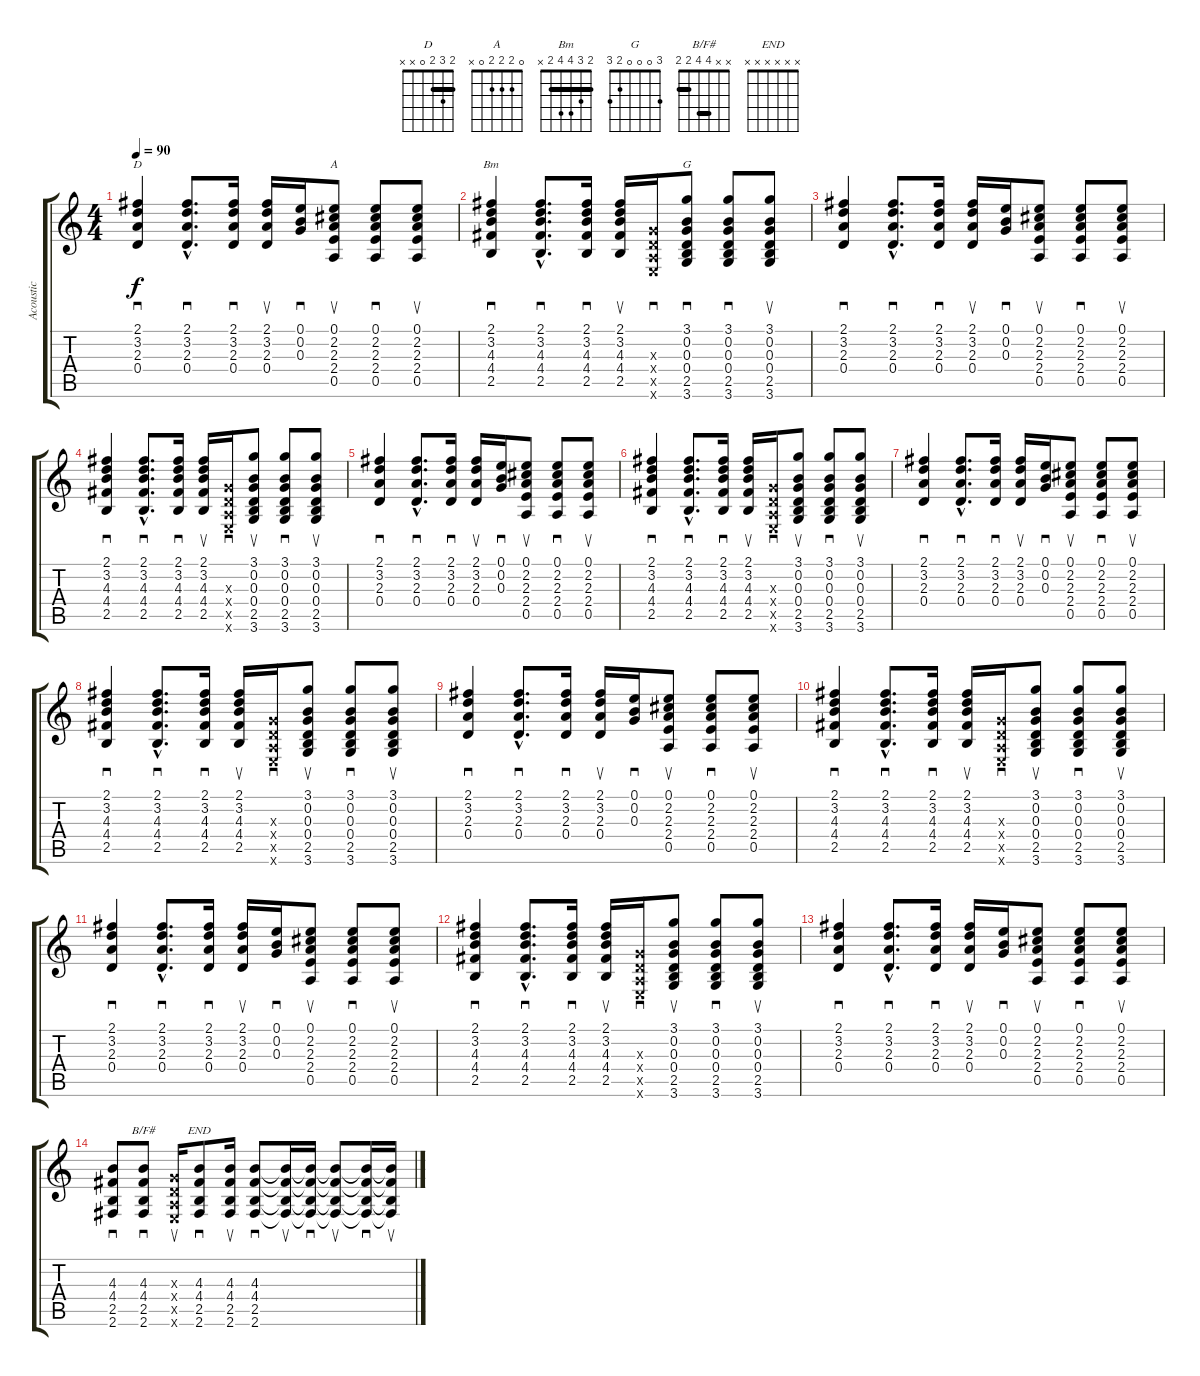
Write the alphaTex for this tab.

\track ("Acoustic" "Acoustic") {instrument acousticguitarsteel}
\staff {score tabs}
\tuning (E4 B3 G3 D3 A2 E2) {hide}
\chord ("D" 2 3 2 0 x x) {barre 2}
\chord ("A" 0 2 2 2 0 x)
\chord ("Bm" 2 3 4 4 2 x) {barre 2}
\chord ("G" 3 0 0 0 2 3)
\chord ("B/F#" x x 4 4 2 2) {barre (2 4)}
\chord ("END" x x x x x x)
\ts (4 4)
\tempo 90
\clef g2
\ks c
(2.1 3.2 2.3 0.4).4{sd ch "D" dy f} (2.1{hac} 3.2{hac} 2.3{hac} 0.4{hac}).8{d sd} (2.1 3.2 2.3 0.4).16{sd} (2.1 3.2 2.3 0.4).16{su} (0.1 0.2 0.3).16{sd} (0.1 2.2 2.3 2.4 0.5).8{su ch "A"} (0.1 2.2 2.3 2.4 0.5).8{sd} (0.1 2.2 2.3 2.4 0.5).8{su} |
(2.1 3.2 4.3 4.4 2.5).4{sd ch "Bm"} (2.1{hac} 3.2{hac} 4.3{hac} 4.4{hac} 2.5{hac}).8{d sd} (2.1 3.2 4.3 4.4 2.5).16{sd} (2.1 3.2 4.3 4.4 2.5).16{su} (0.3{x} 0.4{x} 0.5{x} 0.6{x}).16{sd} (3.1 0.2 0.3 0.4 2.5 3.6).8{sd ch "G"} (3.1 0.2 0.3 0.4 2.5 3.6).8{sd} (3.1 0.2 0.3 0.4 2.5 3.6).8{su} |
(2.1 3.2 2.3 0.4).4{sd} (2.1{hac} 3.2{hac} 2.3{hac} 0.4{hac}).8{d sd} (2.1 3.2 2.3 0.4).16{sd} (2.1 3.2 2.3 0.4).16{su} (0.1 0.2 0.3).16{sd} (0.1 2.2 2.3 2.4 0.5).8{su} (0.1 2.2 2.3 2.4 0.5).8{sd} (0.1 2.2 2.3 2.4 0.5).8{su} |
(2.1 3.2 4.3 4.4 2.5).4{sd} (2.1{hac} 3.2{hac} 4.3{hac} 4.4{hac} 2.5{hac}).8{d sd} (2.1 3.2 4.3 4.4 2.5).16{sd} (2.1 3.2 4.3 4.4 2.5).16{su} (0.3{x} 0.4{x} 0.5{x} 0.6{x}).16{sd} (3.1 0.2 0.3 0.4 2.5 3.6).8{su} (3.1 0.2 0.3 0.4 2.5 3.6).8{sd} (3.1 0.2 0.3 0.4 2.5 3.6).8{su} |
(2.1 3.2 2.3 0.4).4{sd} (2.1{hac} 3.2{hac} 2.3{hac} 0.4{hac}).8{d sd} (2.1 3.2 2.3 0.4).16{sd} (2.1 3.2 2.3 0.4).16{su} (0.1 0.2 0.3).16{sd} (0.1 2.2 2.3 2.4 0.5).8{su} (0.1 2.2 2.3 2.4 0.5).8{sd} (0.1 2.2 2.3 2.4 0.5).8{su} |
(2.1 3.2 4.3 4.4 2.5).4{sd} (2.1{hac} 3.2{hac} 4.3{hac} 4.4{hac} 2.5{hac}).8{d sd} (2.1 3.2 4.3 4.4 2.5).16{sd} (2.1 3.2 4.3 4.4 2.5).16{su} (0.3{x} 0.4{x} 0.5{x} 0.6{x}).16{sd} (3.1 0.2 0.3 0.4 2.5 3.6).8{su} (3.1 0.2 0.3 0.4 2.5 3.6).8{sd} (3.1 0.2 0.3 0.4 2.5 3.6).8{su} |
(2.1 3.2 2.3 0.4).4{sd} (2.1{hac} 3.2{hac} 2.3{hac} 0.4{hac}).8{d sd} (2.1 3.2 2.3 0.4).16{sd} (2.1 3.2 2.3 0.4).16{su} (0.1 0.2 0.3).16{sd} (0.1 2.2 2.3 2.4 0.5).8{su} (0.1 2.2 2.3 2.4 0.5).8{sd} (0.1 2.2 2.3 2.4 0.5).8{su} |
(2.1 3.2 4.3 4.4 2.5).4{sd} (2.1{hac} 3.2{hac} 4.3{hac} 4.4{hac} 2.5{hac}).8{d sd} (2.1 3.2 4.3 4.4 2.5).16{sd} (2.1 3.2 4.3 4.4 2.5).16{su} (0.3{x} 0.4{x} 0.5{x} 0.6{x}).16{sd} (3.1 0.2 0.3 0.4 2.5 3.6).8{su} (3.1 0.2 0.3 0.4 2.5 3.6).8{sd} (3.1 0.2 0.3 0.4 2.5 3.6).8{su} |
(2.1 3.2 2.3 0.4).4{sd} (2.1{hac} 3.2{hac} 2.3{hac} 0.4{hac}).8{d sd} (2.1 3.2 2.3 0.4).16{sd} (2.1 3.2 2.3 0.4).16{su} (0.1 0.2 0.3).16{sd} (0.1 2.2 2.3 2.4 0.5).8{su} (0.1 2.2 2.3 2.4 0.5).8{sd} (0.1 2.2 2.3 2.4 0.5).8{su} |
(2.1 3.2 4.3 4.4 2.5).4{sd} (2.1{hac} 3.2{hac} 4.3{hac} 4.4{hac} 2.5{hac}).8{d sd} (2.1 3.2 4.3 4.4 2.5).16{sd} (2.1 3.2 4.3 4.4 2.5).16{su} (0.3{x} 0.4{x} 0.5{x} 0.6{x}).16{sd} (3.1 0.2 0.3 0.4 2.5 3.6).8{su} (3.1 0.2 0.3 0.4 2.5 3.6).8{sd} (3.1 0.2 0.3 0.4 2.5 3.6).8{su} |
(2.1 3.2 2.3 0.4).4{sd} (2.1{hac} 3.2{hac} 2.3{hac} 0.4{hac}).8{d sd} (2.1 3.2 2.3 0.4).16{sd} (2.1 3.2 2.3 0.4).16{su} (0.1 0.2 0.3).16{sd} (0.1 2.2 2.3 2.4 0.5).8{su} (0.1 2.2 2.3 2.4 0.5).8{sd} (0.1 2.2 2.3 2.4 0.5).8{su} |
(2.1 3.2 4.3 4.4 2.5).4{sd} (2.1{hac} 3.2{hac} 4.3{hac} 4.4{hac} 2.5{hac}).8{d sd} (2.1 3.2 4.3 4.4 2.5).16{sd} (2.1 3.2 4.3 4.4 2.5).16{su} (0.3{x} 0.4{x} 0.5{x} 0.6{x}).16{sd} (3.1 0.2 0.3 0.4 2.5 3.6).8{su} (3.1 0.2 0.3 0.4 2.5 3.6).8{sd} (3.1 0.2 0.3 0.4 2.5 3.6).8{su} |
(2.1 3.2 2.3 0.4).4{sd} (2.1{hac} 3.2{hac} 2.3{hac} 0.4{hac}).8{d sd} (2.1 3.2 2.3 0.4).16{sd} (2.1 3.2 2.3 0.4).16{su} (0.1 0.2 0.3).16{sd} (0.1 2.2 2.3 2.4 0.5).8{su} (0.1 2.2 2.3 2.4 0.5).8{sd} (0.1 2.2 2.3 2.4 0.5).8{su} |
(4.3 4.4 2.5 2.6).8{sd} (4.3 4.4 2.5 2.6).8{sd ch "B/F#"} (0.3{x} 0.4{x} 0.5{x} 0.6{x}).16{su} (4.3 4.4 2.5 2.6).8{sd ch "END"} (4.3 4.4 2.5 2.6).16{su} (4.3 4.4 2.5 2.6).8{sd} (4.3{t} 4.4{t} 2.5{t} 2.6{t}).16{su} (4.3{t} 4.4{t} 2.5{t} 2.6{t}).16{sd} (4.3{t} 4.4{t} 2.5{t} 2.6{t}).8{su} (4.3{t} 4.4{t} 2.5{t} 2.6{t}).16{sd} (4.3{t} 4.4{t} 2.5{t} 2.6{t}).16{su}
